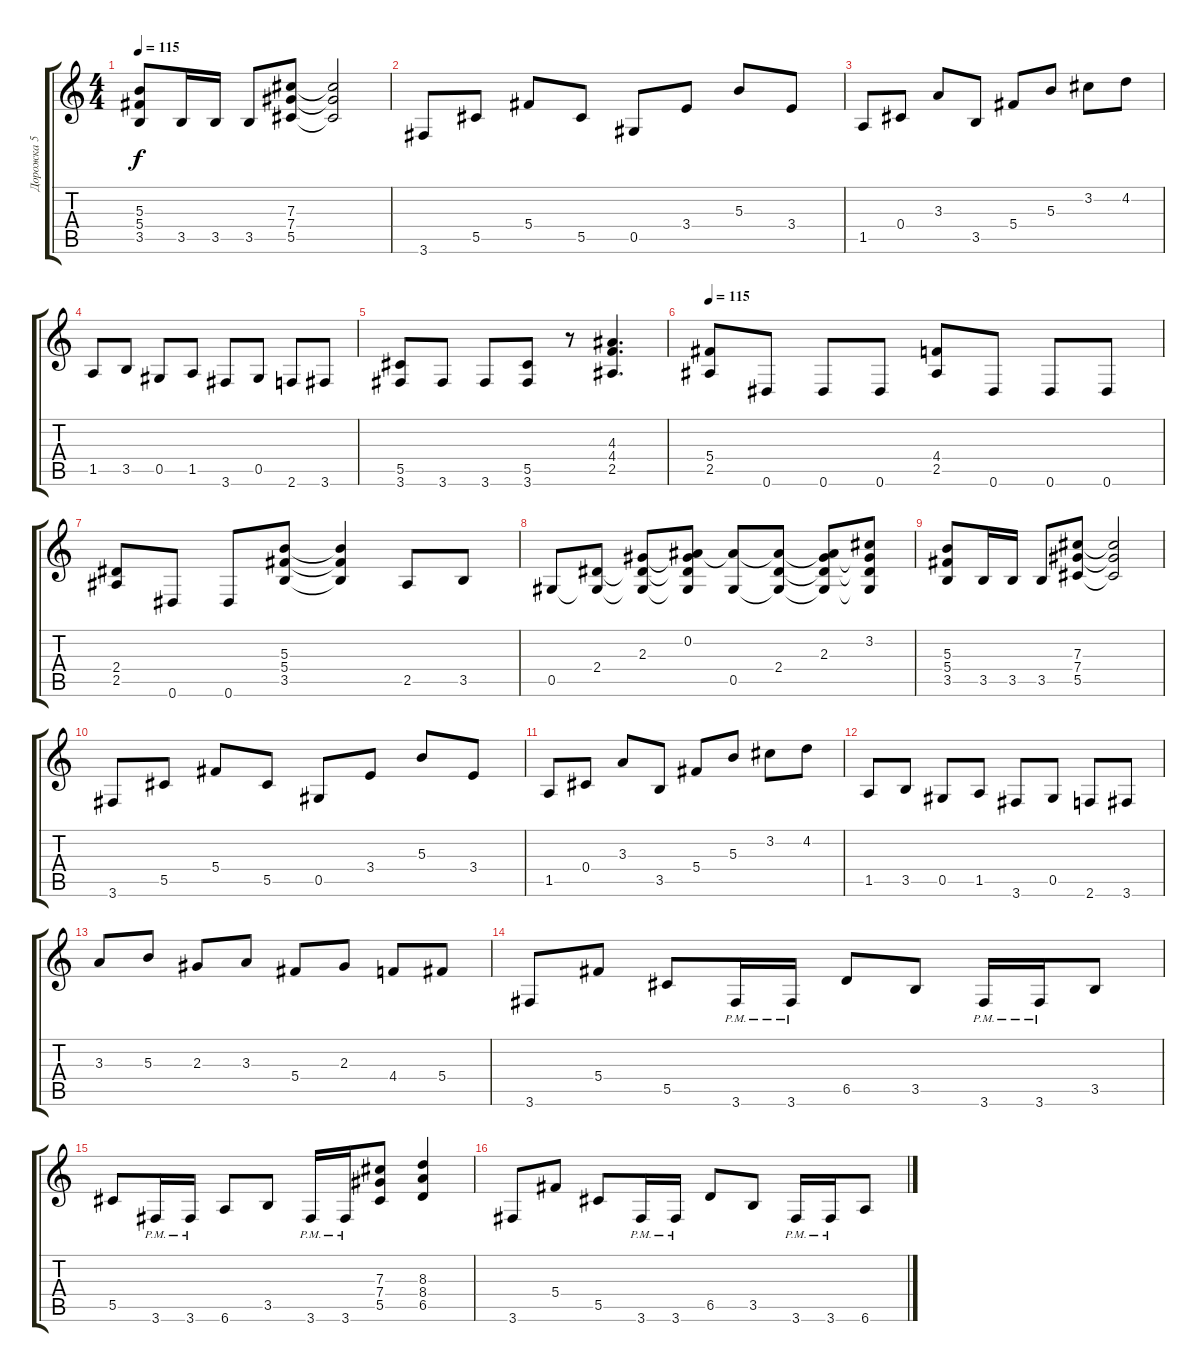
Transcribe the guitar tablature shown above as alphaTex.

\track ("Дорожка 5" "Дорожка 5") {instrument distortionguitar}
\staff {score tabs}
\tuning (Eb4 Bb3 Gb3 Db3 Ab2 Eb2) {hide}
\ts (4 4)
\tempo 115
\clef g2
\ks c
(5.3 5.4 3.5).8{dy f} 3.5.16 3.5.16 3.5.8 (7.3 7.4 5.5).8 (7.3{t} 7.4{t} 5.5{t}).2 |
3.6.8 5.5.8 5.4.8 5.5.8 0.5.8 3.4.8 5.3.8 3.4.8 |
1.5.8 0.4.8 3.3.8 3.5.8 5.4.8 5.3.8 3.2.8 4.2.8 |
1.5.8 3.5.8 0.5.8 1.5.8 3.6.8 0.5.8 2.6.8 3.6.8 |
(5.5 3.6).8 3.6.8 3.6.8 (5.5 3.6).8 r.8 (4.3 4.4 2.5).4{d} |
\tempo 115
(5.4 2.5).8 0.6.8 0.6.8 0.6.8 (4.4 2.5).8 0.6.8 0.6.8 0.6.8 |
(2.4 2.5).8 0.6.8 0.6.8 (5.3 5.4 3.5).8 (5.3{t} 5.4{t} 3.5{t}).4 2.5.8 3.5.8 |
0.5.8 (2.4 0.5{t}).8 (2.3 2.4{t} 0.5{t}).8 (0.2 2.3{t} 2.4{t} 0.5{t}).8 (0.2{t} 0.5).8 (0.2{t} 2.4 0.5{t}).8 (0.2{t} 2.3 2.4{t} 0.5{t}).8 (3.2 2.3{t} 2.4{t} 0.5{t}).8 |
(5.3 5.4 3.5).8 3.5.16 3.5.16 3.5.8 (7.3 7.4 5.5).8 (7.3{t} 7.4{t} 5.5{t}).2 |
3.6.8 5.5.8 5.4.8 5.5.8 0.5.8 3.4.8 5.3.8 3.4.8 |
1.5.8 0.4.8 3.3.8 3.5.8 5.4.8 5.3.8 3.2.8 4.2.8 |
1.5.8 3.5.8 0.5.8 1.5.8 3.6.8 0.5.8 2.6.8 3.6.8 |
3.3.8 5.3.8 2.3.8 3.3.8 5.4.8 2.3.8 4.4.8 5.4.8 |
3.6.8 5.4.8 5.5.8 3.6{pm}.16 3.6{pm}.16 6.5.8 3.5.8 3.6{pm}.16 3.6{pm}.16 3.5.8 |
5.5.8 3.6{pm}.16 3.6{pm}.16 6.6.8 3.5.8 3.6{pm}.16 3.6{pm}.16 (7.3 7.4 5.5).8 (8.3 8.4 6.5).4 |
3.6.8 5.4.8 5.5.8 3.6{pm}.16 3.6{pm}.16 6.5.8 3.5.8 3.6{pm}.16 3.6{pm}.16 6.6.8
